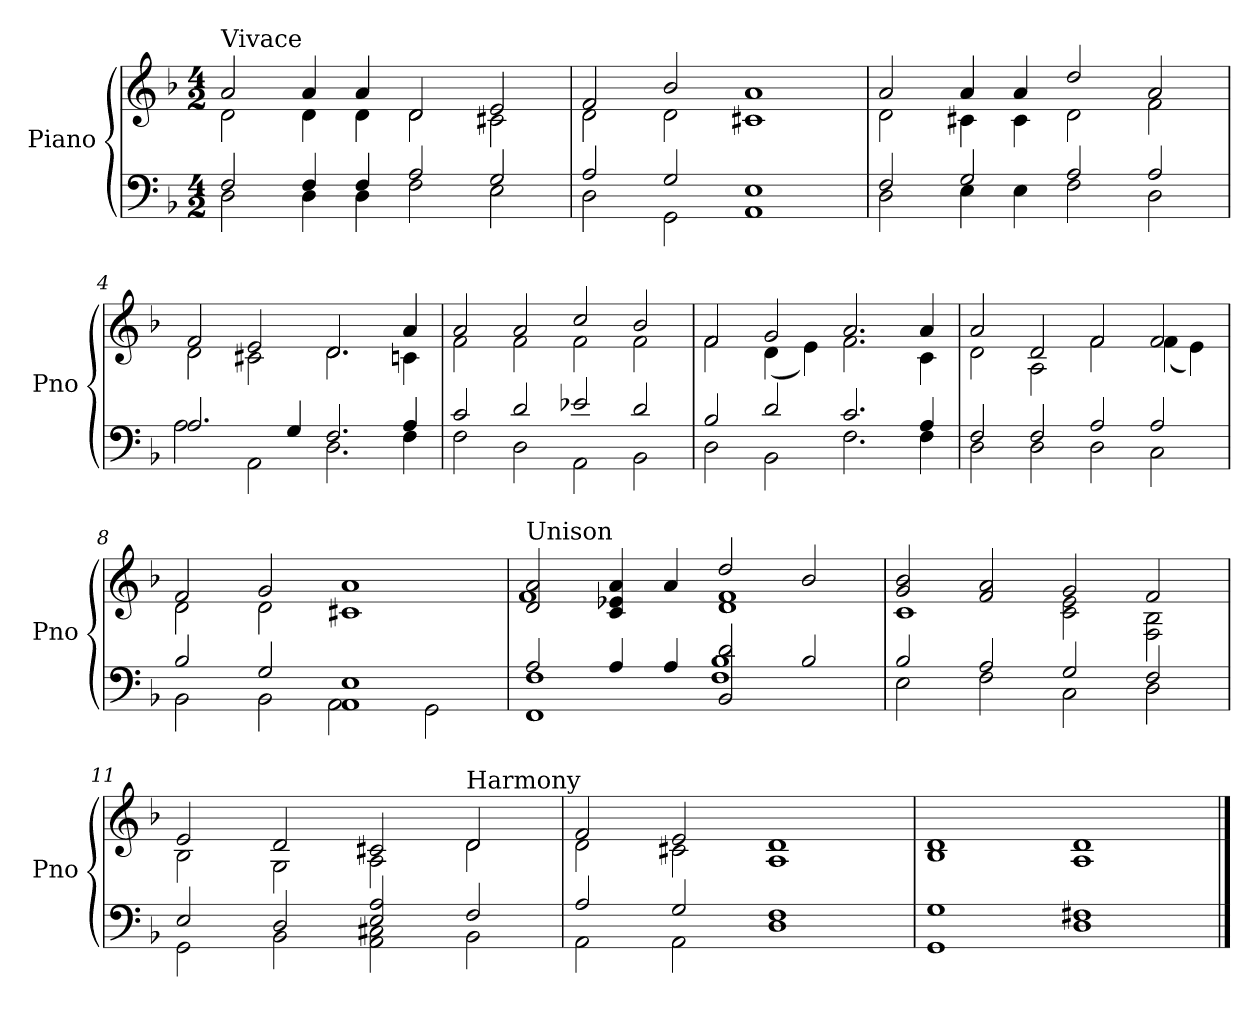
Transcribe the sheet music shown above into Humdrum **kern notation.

**kern	**kern
*part1	*part1
*staff2	*staff1
*I"Piano	*
*I'Pno	*
*clefF4	*clefG2
*k[b-]	*k[b-]
*F:	*F:
*M4/2	*M4/2
=1	=1
*^	*^
!	!	!LO:TX:a:t=Vivace	!
2F/	2D\	2a/	2d\
4F/	4D\	4a/	4d\
4F/	4D\	4a/	4d\
2A/	2F\	2d/	2d\
2G/	2E\	2e/	2c#X\
=2	=2	=2	=2
2A/	2D\	2f/	2d\
2G/	2GG\	2b-/	2d\
1E	1AA	1a	1c#X
=3	=3	=3	=3
2F/	2D\	2a/	2d\
2G/	4E\	4a/	4c#X\
.	4E\	4a/	4c#\
2A/	2F\	2dd/	2d\
2A/	2D\	2a/	2f\
=4	=4	=4	=4
2.A/	2A\	2f/	2d\
.	2AA\	2e/	2c#X\
4G/	.	.	.
2.F/	2.D\	2.d/	2.d\
4A/	4F\	4a/	4cn\
=5	=5	=5	=5
2c/	2F\	2a/	2f\
2d/	2D\	2a/	2f\
2e-X/	2AA\	2cc/	2f\
2d/	2BB-\	2b-/	2f\
!!LO:LB:g=z	!!
=6	=6	=6	=6
2B-/	2D\	2f/	2f\
2d/	2BB-\	2g/	(4d\
.	.	.	4e\)
2.c/	2.F\	2.a/	2.f\
4A/	4F\	4a/	4c\
=7	=7	=7	=7
2F/	2D\	2a/	2d\
2F/	2D\	2d/	2A\
2A/	2D\	2f/	2f\
2A/	2C\	2f/	(4f\
.	.	.	4e\)
=8	=8	=8	=8
2B-/	2BB-\	2f/	2d\
2G/	2BB-\	2g/	2d\
1AA 1E	2AA\	1a	1c#X
.	2GG\	.	.
=9	=9	=9	=9
!	!	!LO:TX:a:t=Unison	!
2A/	1FF 1F	2d/ 2a/	1f
4A/	.	4c/ 4e-X/ 4a/	.
4A/	.	4a/	.
2BB-/ 2d/	1F 1B-	2dd/	1d 1f
2B-/	.	2b-/	.
=10	=10	=10	=10
2B-/	2E\	2g/ 2b-/	1c
2A/	2F\	2f/ 2a/	.
2G/	2C\	2g/	2c\ 2e\
2F/	2D\	2f/	2F\ 2B-\
=11	=11	=11	=11
2E/	2GG\	2e/	2B-\
2D/	2BB-\	2d/	2G\
2E/ 2A/	2AA\ 2C#X\	2c#X/	2A\
!	!	!LO:TX:a:t=Harmony	!
2F/	2BB-\	2d/	2d\
!!LO:LB:g=z	!!
=12	=12	=12	=12
2A/	2AA\	2f/	2d\
2G/	2AA\	2e/	2c#X\
1F	1D	1d	1A
=13	=13	=13	=13
1G	1GG	1d	1B-
1F#X	1D	1d	1A
*v	*v	*	*
*	*v	*v
==	==
*-	*-
